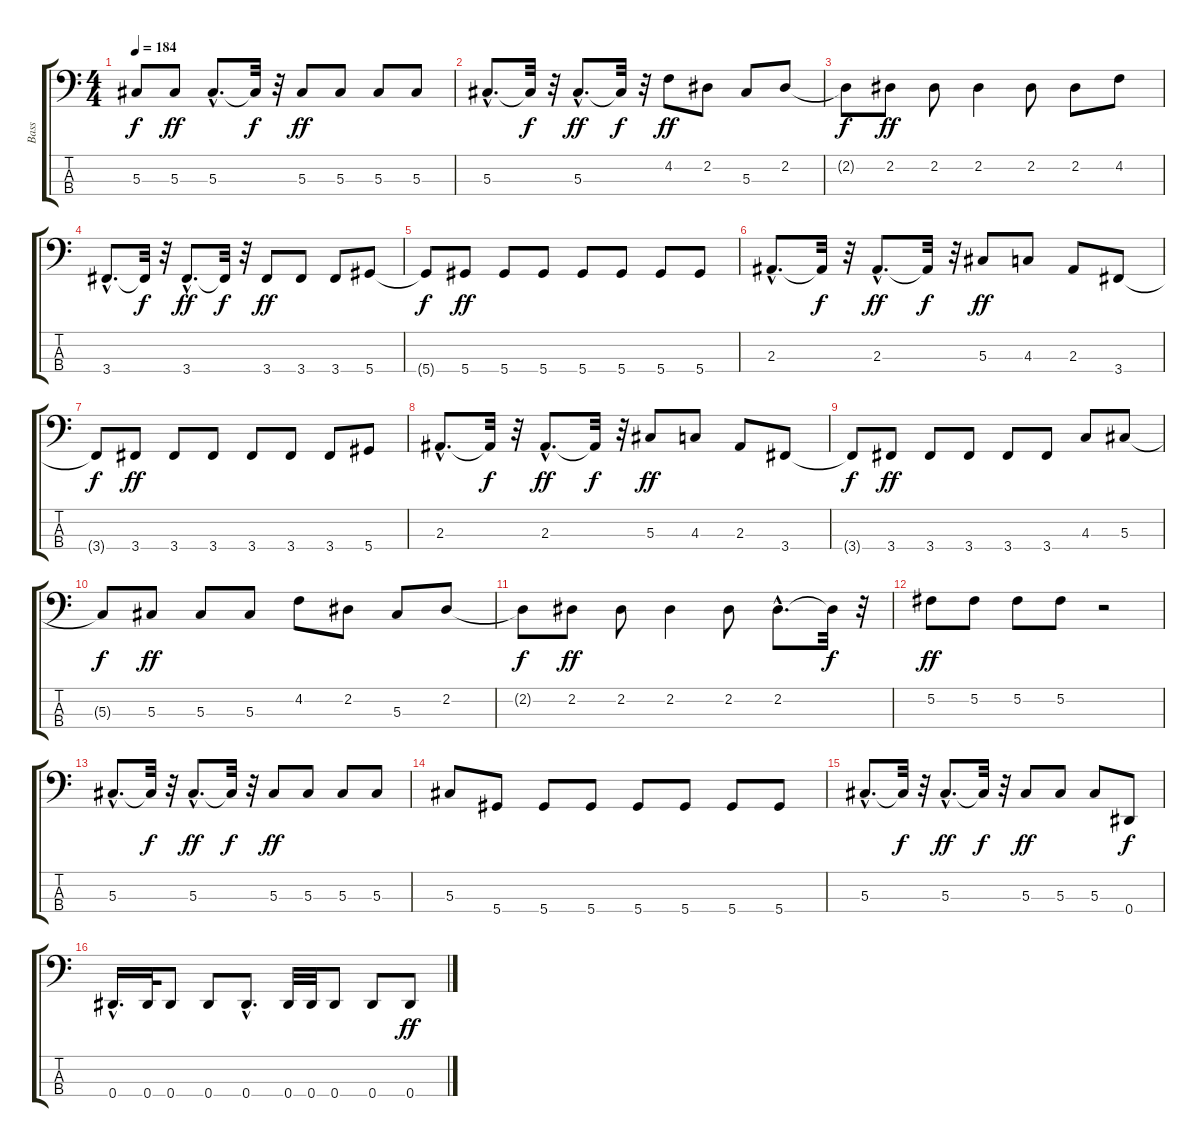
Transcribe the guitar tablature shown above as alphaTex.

\track ("Bass" "Bass") {instrument electricbassfinger}
\staff {score tabs}
\tuning (Gb2 Db2 Ab1 Eb1) {hide}
\ts (4 4)
\tempo 184
\clef f4
\ks c
5.3{t}.8{dy f} 5.3.8{dy ff} 5.3{hac}.8{d} 5.3{t}.32{dy f} r.32 5.3.8{dy ff} 5.3.8 5.3.8 5.3.8 |
5.3{hac}.8{d} 5.3{t}.32{dy f} r.32 5.3{hac}.8{d dy ff} 5.3{t}.32{dy f} r.32 4.2.8{dy ff} 2.2.8 5.3.8 2.2.8 |
2.2{t}.8{dy f} 2.2.8{dy ff} 2.2.8 2.2.4 2.2.8 2.2.8 4.2.8 |
3.4{hac}.8{d} 3.4{t}.32{dy f} r.32 3.4{hac}.8{d dy ff} 3.4{t}.32{dy f} r.32 3.4.8{dy ff} 3.4.8 3.4.8 5.4.8 |
5.4{t}.8{dy f} 5.4.8{dy ff} 5.4.8 5.4.8 5.4.8 5.4.8 5.4.8 5.4.8 |
2.3{hac}.8{d} 2.3{t}.32{dy f} r.32 2.3{hac}.8{d dy ff} 2.3{t}.32{dy f} r.32 5.3.8{dy ff} 4.3.8 2.3.8 3.4.8 |
3.4{t}.8{dy f} 3.4.8{dy ff} 3.4.8 3.4.8 3.4.8 3.4.8 3.4.8 5.4.8 |
2.3{hac}.8{d} 2.3{t}.32{dy f} r.32 2.3{hac}.8{d dy ff} 2.3{t}.32{dy f} r.32 5.3.8{dy ff} 4.3.8 2.3.8 3.4.8 |
3.4{t}.8{dy f} 3.4.8{dy ff} 3.4.8 3.4.8 3.4.8 3.4.8 4.3.8 5.3.8 |
5.3{t}.8{dy f} 5.3.8{dy ff} 5.3.8 5.3.8 4.2.8 2.2.8 5.3.8 2.2.8 |
2.2{t}.8{dy f} 2.2.8{dy ff} 2.2.8 2.2.4 2.2.8 2.2{hac}.8{d} 2.2{t}.32{dy f} r.32 |
5.2.8{dy ff} 5.2.8 5.2.8 5.2.8 r.2 |
5.3{hac}.8{d} 5.3{t}.32{dy f} r.32 5.3{hac}.8{d dy ff} 5.3{t}.32{dy f} r.32 5.3.8{dy ff} 5.3.8 5.3.8 5.3.8 |
5.3.8 5.4.8 5.4.8 5.4.8 5.4.8 5.4.8 5.4.8 5.4.8 |
5.3{hac}.8{d} 5.3{t}.32{dy f} r.32 5.3{hac}.8{d dy ff} 5.3{t}.32{dy f} r.32 5.3.8{dy ff} 5.3.8 5.3.8 0.4.8{dy f} |
0.4{hac}.16{d} 0.4.32 0.4.8 0.4.8 0.4{hac}.8{d} 0.4.32 0.4.32 0.4.8 0.4.8 0.4.8{dy ff}
